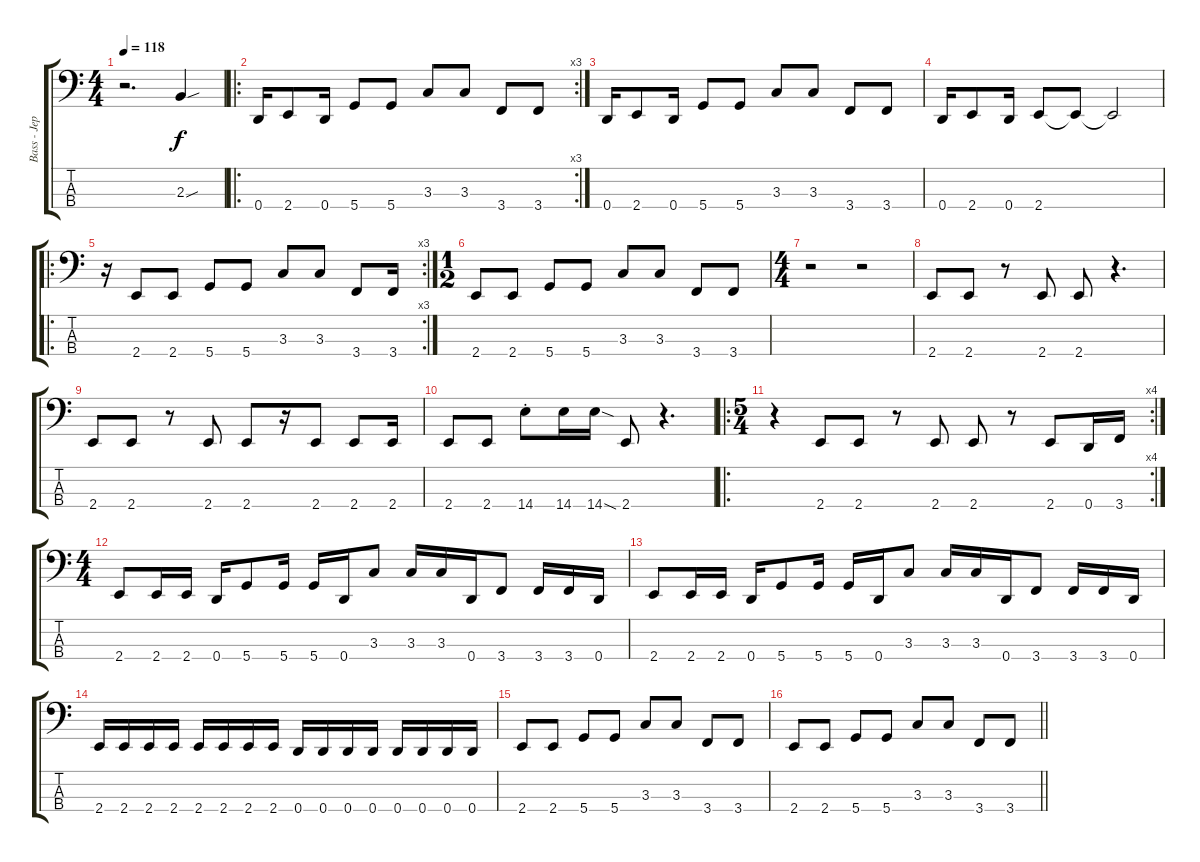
\track ("Bass - Jeph" "Bass - Jep") {instrument electricbassfinger}
\staff {score tabs}
\tuning (G2 D2 A1 D1) {hide}
\ts (4 4)
\tempo 118
\clef f4
\ks c
r.2{d dy f instrument electricbassfinger} 2.3{sou}.4 |
\ro
\rc 3
0.4.16 2.4.8 0.4.16 5.4.8 5.4.8 3.3.8 3.3.8 3.4.8 3.4.8 |
0.4.16 2.4.8 0.4.16 5.4.8 5.4.8 3.3.8 3.3.8 3.4.8 3.4.8 |
0.4.16 2.4.8 0.4.16 2.4.8 2.4{t}.8 2.4{t}.2 |
\ro
\rc 3
r.16 2.4.8 2.4.8 5.4.8 5.4.8 3.3.8 3.3.8 3.4.8 3.4.16 |
\ts (1 2)
2.4.8 2.4.8 5.4.8 5.4.8 3.3.8 3.3.8 3.4.8 3.4.8 |
\ts (4 4)
r.2 r.2 |
2.4.8 2.4.8 r.8 2.4.8 2.4.8 r.4{d} |
2.4.8 2.4.8 r.8 2.4.8 2.4.8 r.16 2.4.8 2.4.8 2.4.16 |
2.4.8 2.4.8 14.4{st}.8 14.4.16 14.4{sod}.16 2.4.8 r.4{d} |
\ro
\rc 4
\ts (5 4)
r.4 2.4.8 2.4.8 r.8 2.4.8 2.4.8 r.8 2.4.8 0.4.16 3.4.16 |
\ts (4 4)
2.4.8 2.4.16 2.4.16 0.4.16 5.4.8 5.4.16 5.4.16 0.4.16 3.3.8 3.3.16 3.3.16 0.4.16 3.4.8 3.4.16 3.4.16 0.4.16 |
2.4.8 2.4.16 2.4.16 0.4.16 5.4.8 5.4.16 5.4.16 0.4.16 3.3.8 3.3.16 3.3.16 0.4.16 3.4.8 3.4.16 3.4.16 0.4.16 |
2.4.16 2.4.16 2.4.16 2.4.16 2.4.16 2.4.16 2.4.16 2.4.16 0.4.16 0.4.16 0.4.16 0.4.16 0.4.16 0.4.16 0.4.16 0.4.16 |
2.4.8 2.4.8 5.4.8 5.4.8 3.3.8 3.3.8 3.4.8 3.4.8 |
\barLineRight lightlight
2.4.8 2.4.8 5.4.8 5.4.8 3.3.8 3.3.8 3.4.8 3.4.8
